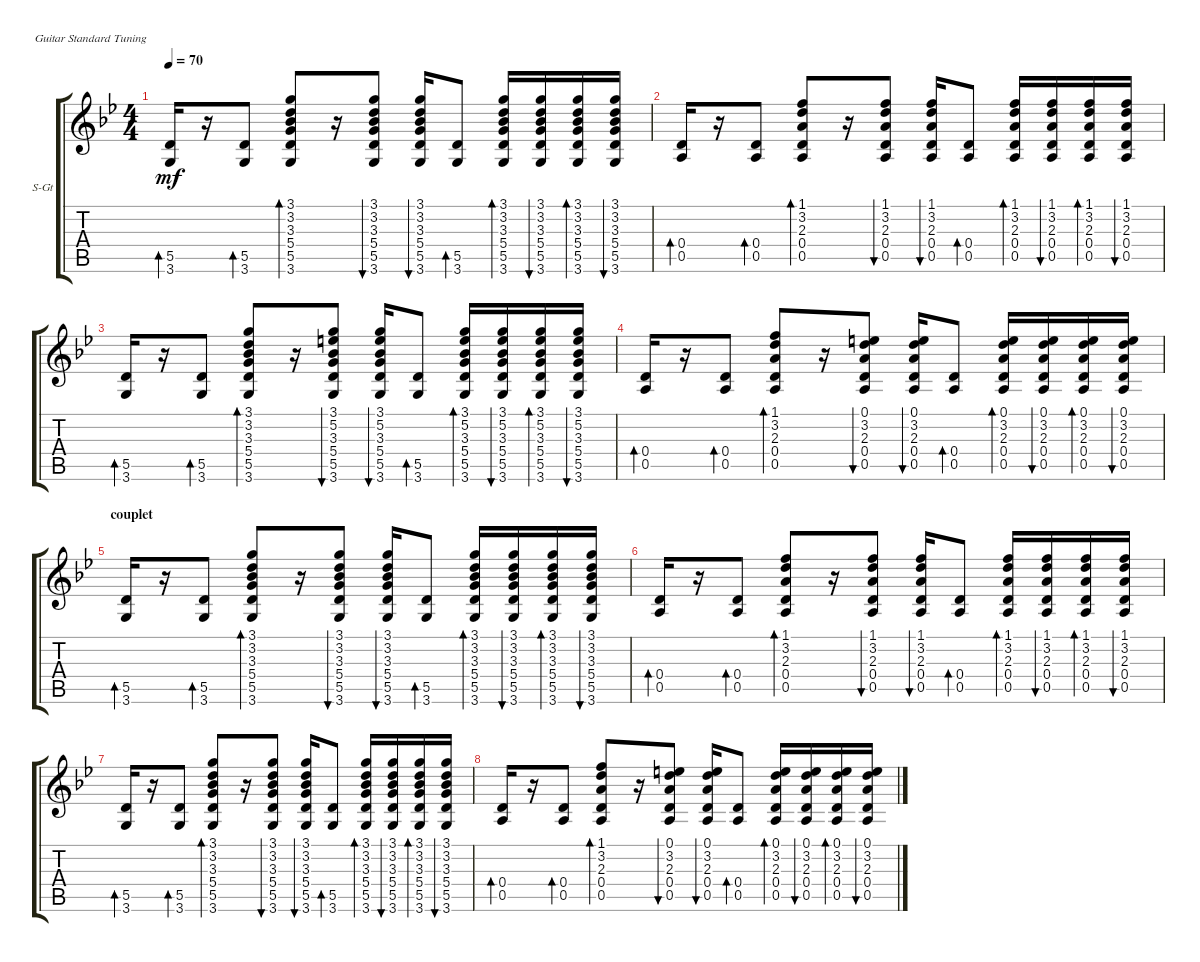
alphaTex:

\defaultSystemsLayout 4
\bracketExtendMode groupsimilarinstruments
\firstSystemTrackNameOrientation horizontal
\otherSystemsTrackNameOrientation horizontal
\track ("Steel Guitar" "S-Gt") {instrument acousticguitarsteel}
\staff {score tabs}
\tuning (E4 B3 G3 D3 A2 E2)
\ts (4 4)
\tempo 70
\clef g2
\ks gminor
(3.6 5.5).16{bd 30 dy mf instrument acousticguitarsteel} r.16 (3.6 5.5).8{bd 30} (3.6 5.5 5.4 3.3 3.2 3.1).8{bd 30} r.16 (3.6 5.5 5.4 3.3 3.2 3.1).8{bu 30} (3.6 5.5 5.4 3.3 3.2 3.1).16{bu 30} (3.6 5.5).8{bd 30} (3.6 5.5 5.4 3.3 3.2 3.1).16{bd 30} (3.6 5.5 5.4 3.3 3.2 3.1).16{bu 30} (3.6 5.5 5.4 3.3 3.2 3.1).16{bd 30} (3.6 5.5 5.4 3.3 3.2 3.1).16{bu 30} |
(0.5 0.4).16{bd 30} r.16 (0.5 0.4).8{bd 30} (0.5 0.4 2.3 3.2 1.1).8{bd 30} r.16 (0.5 0.4 2.3 3.2 1.1).8{bu 30} (0.5 0.4 2.3 3.2 1.1).16{bu 30} (0.5 0.4).8{bd 30} (0.5 0.4 2.3 3.2 1.1).16{bd 30} (0.5 0.4 2.3 3.2 1.1).16{bu 30} (0.5 0.4 2.3 3.2 1.1).16{bd 30} (0.5 0.4 2.3 3.2 1.1).16{bu 30} |
(3.6 5.5).16{bd 30} r.16 (3.6 5.5).8{bd 30} (3.6 5.5 5.4 3.3 3.2 3.1).8{bd 30} r.16 (3.6 5.5 5.4 3.3 5.2 3.1).8{bu 30} (3.6 5.5 5.4 3.3 5.2 3.1).16{bu 30} (3.6 5.5).8{bd 30} (3.6 5.5 5.4 3.3 5.2 3.1).16{bd 30} (3.6 5.5 5.4 3.3 5.2 3.1).16{bu 30} (3.6 5.5 5.4 3.3 5.2 3.1).16{bd 30} (3.6 5.5 5.4 3.3 5.2 3.1).16{bu 30} |
(0.5 0.4).16{bd 30} r.16 (0.5 0.4).8{bd 30} (0.5 0.4 2.3 3.2 1.1).8{bd 30} r.16 (0.5 0.4 2.3 3.2 0.1).8{bu 30} (0.5 0.4 2.3 3.2 0.1).16{bu 30} (0.5 0.4).8{bd 30} (0.5 0.4 2.3 3.2 0.1).16{bd 30} (0.5 0.4 2.3 3.2 0.1).16{bu 30} (0.5 0.4 2.3 3.2 0.1).16{bd 30} (0.5 0.4 2.3 3.2 0.1).16{bu 30} |
\section ("" "couplet")
(3.6 5.5).16{bd 30} r.16 (3.6 5.5).8{bd 30} (3.6 5.5 5.4 3.3 3.2 3.1).8{bd 30} r.16 (3.6 5.5 5.4 3.3 3.2 3.1).8{bu 30} (3.6 5.5 5.4 3.3 3.2 3.1).16{bu 30} (3.6 5.5).8{bd 30} (3.6 5.5 5.4 3.3 3.2 3.1).16{bd 30} (3.6 5.5 5.4 3.3 3.2 3.1).16{bu 30} (3.6 5.5 5.4 3.3 3.2 3.1).16{bd 30} (3.6 5.5 5.4 3.3 3.2 3.1).16{bu 30} |
(0.5 0.4).16{bd 30} r.16 (0.5 0.4).8{bd 30} (0.5 0.4 2.3 3.2 1.1).8{bd 30} r.16 (0.5 0.4 2.3 3.2 1.1).8{bu 30} (0.5 0.4 2.3 3.2 1.1).16{bu 30} (0.5 0.4).8{bd 30} (0.5 0.4 2.3 3.2 1.1).16{bd 30} (0.5 0.4 2.3 3.2 1.1).16{bu 30} (0.5 0.4 2.3 3.2 1.1).16{bd 30} (0.5 0.4 2.3 3.2 1.1).16{bu 30} |
(3.6 5.5).16{bd 30} r.16 (3.6 5.5).8{bd 30} (3.6 5.5 5.4 3.3 3.2 3.1).8{bd 30} r.16 (3.6 5.5 5.4 3.3 3.2 3.1).8{bu 30} (3.6 5.5 5.4 3.3 3.2 3.1).16{bu 30} (3.6 5.5).8{bd 30} (3.6 5.5 5.4 3.3 3.2 3.1).16{bd 30} (3.6 5.5 5.4 3.3 3.2 3.1).16{bu 30} (3.6 5.5 5.4 3.3 3.2 3.1).16{bd 30} (3.6 5.5 5.4 3.3 3.2 3.1).16{bu 30} |
(0.5 0.4).16{bd 30} r.16 (0.5 0.4).8{bd 30} (0.5 0.4 2.3 3.2 1.1).8{bd 30} r.16 (0.5 0.4 2.3 3.2 0.1).8{bu 30} (0.5 0.4 2.3 3.2 0.1).16{bu 30} (0.5 0.4).8{bd 30} (0.5 0.4 2.3 3.2 0.1).16{bd 30} (0.5 0.4 2.3 3.2 0.1).16{bu 30} (0.5 0.4 2.3 3.2 0.1).16{bd 30} (0.5 0.4 2.3 3.2 0.1).16{bu 30}
